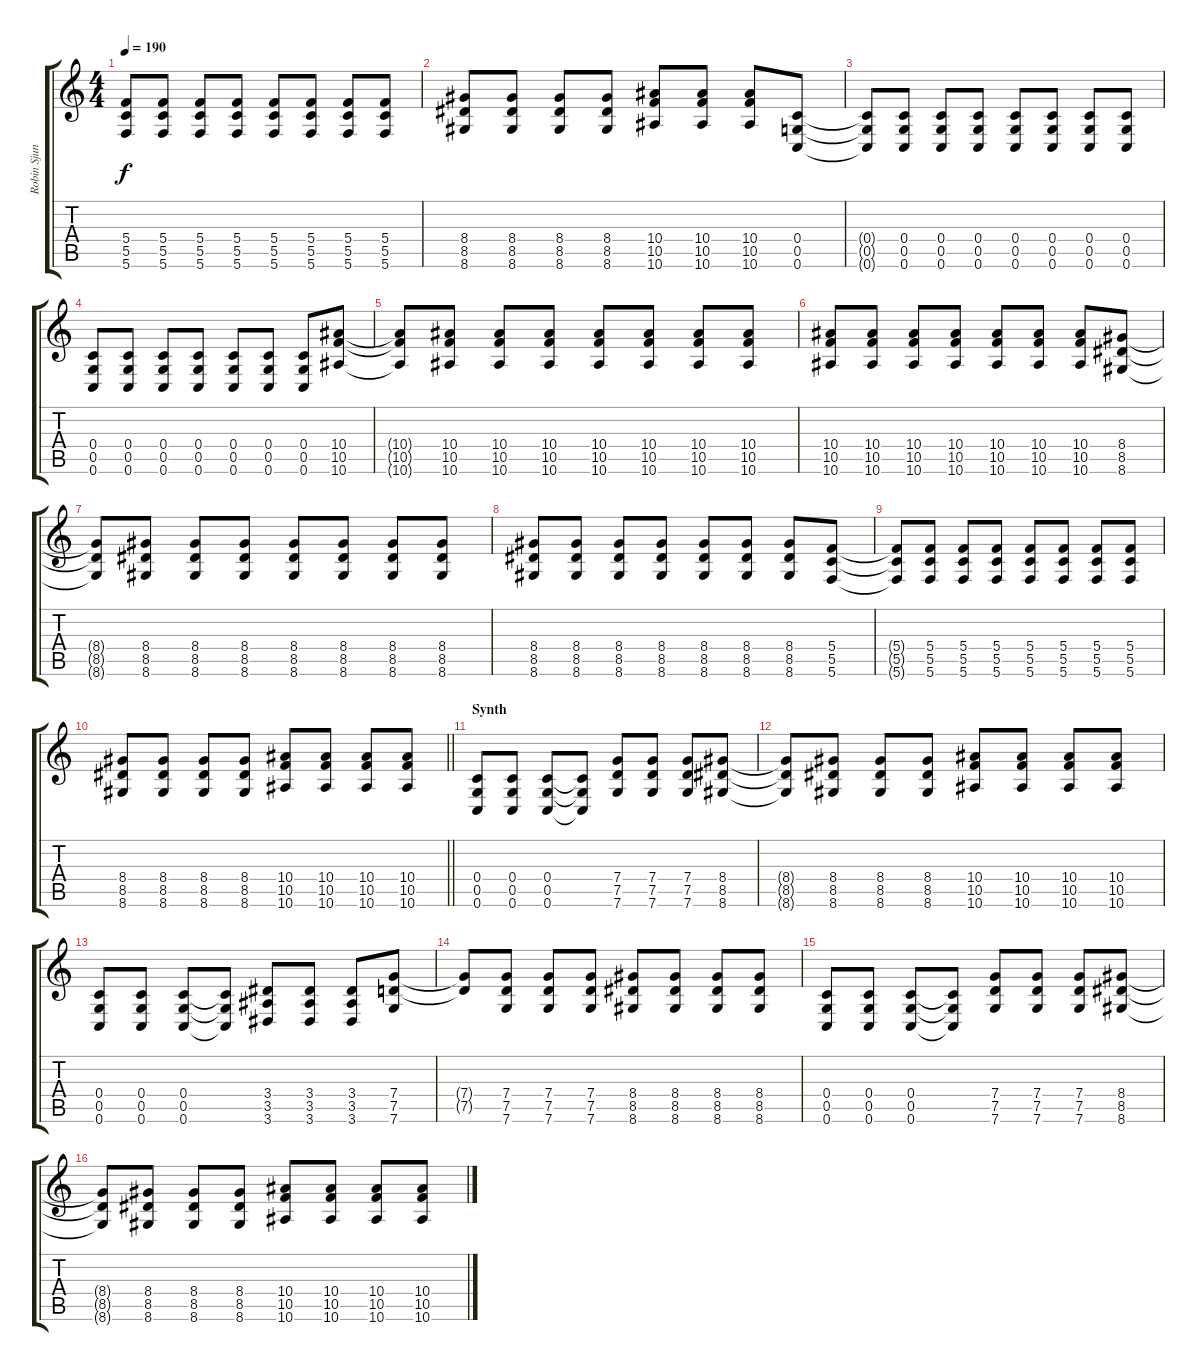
\track ("Robin Sjunnesson" "Robin Sjun") {instrument distortionguitar}
\staff {score tabs}
\tuning (D4 A3 F3 C3 G2 C2) {hide}
\ts (4 4)
\tempo 190
\clef g2
\ks c
(5.4{t} 5.5{t} 5.6{t}).8{dy f} (5.4 5.5 5.6).8 (5.4 5.5 5.6).8 (5.4 5.5 5.6).8 (5.4 5.5 5.6).8 (5.4 5.5 5.6).8 (5.4 5.5 5.6).8 (5.4 5.5 5.6).8 |
(8.4 8.5 8.6).8 (8.4 8.5 8.6).8 (8.4 8.5 8.6).8 (8.4 8.5 8.6).8 (10.4 10.5 10.6).8 (10.4 10.5 10.6).8 (10.4 10.5 10.6).8 (0.4 0.5 0.6).8 |
(0.4{t} 0.5{t} 0.6{t}).8 (0.4 0.5 0.6).8 (0.4 0.5 0.6).8 (0.4 0.5 0.6).8 (0.4 0.5 0.6).8 (0.4 0.5 0.6).8 (0.4 0.5 0.6).8 (0.4 0.5 0.6).8 |
(0.4 0.5 0.6).8 (0.4 0.5 0.6).8 (0.4 0.5 0.6).8 (0.4 0.5 0.6).8 (0.4 0.5 0.6).8 (0.4 0.5 0.6).8 (0.4 0.5 0.6).8 (10.4 10.5 10.6).8 |
(10.4{t} 10.5{t} 10.6{t}).8 (10.4 10.5 10.6).8 (10.4 10.5 10.6).8 (10.4 10.5 10.6).8 (10.4 10.5 10.6).8 (10.4 10.5 10.6).8 (10.4 10.5 10.6).8 (10.4 10.5 10.6).8 |
(10.4 10.5 10.6).8 (10.4 10.5 10.6).8 (10.4 10.5 10.6).8 (10.4 10.5 10.6).8 (10.4 10.5 10.6).8 (10.4 10.5 10.6).8 (10.4 10.5 10.6).8 (8.4 8.5 8.6).8 |
(8.4{t} 8.5{t} 8.6{t}).8 (8.4 8.5 8.6).8 (8.4 8.5 8.6).8 (8.4 8.5 8.6).8 (8.4 8.5 8.6).8 (8.4 8.5 8.6).8 (8.4 8.5 8.6).8 (8.4 8.5 8.6).8 |
(8.4 8.5 8.6).8 (8.4 8.5 8.6).8 (8.4 8.5 8.6).8 (8.4 8.5 8.6).8 (8.4 8.5 8.6).8 (8.4 8.5 8.6).8 (8.4 8.5 8.6).8 (5.4 5.5 5.6).8 |
(5.4{t} 5.5{t} 5.6{t}).8 (5.4 5.5 5.6).8 (5.4 5.5 5.6).8 (5.4 5.5 5.6).8 (5.4 5.5 5.6).8 (5.4 5.5 5.6).8 (5.4 5.5 5.6).8 (5.4 5.5 5.6).8 |
\barLineRight lightlight
(8.4 8.5 8.6).8 (8.4 8.5 8.6).8 (8.4 8.5 8.6).8 (8.4 8.5 8.6).8 (10.4 10.5 10.6).8 (10.4 10.5 10.6).8 (10.4 10.5 10.6).8 (10.4 10.5 10.6).8 |
\section ("" "Synth")
(0.4 0.5 0.6).8 (0.4 0.5 0.6).8 (0.4 0.5 0.6).8 (0.4{t} 0.5{t} 0.6{t}).8 (7.4 7.5 7.6).8 (7.4 7.5 7.6).8 (7.4 7.5 7.6).8 (8.4 8.5 8.6).8 |
(8.4{t} 8.5{t} 8.6{t}).8 (8.4 8.5 8.6).8 (8.4 8.5 8.6).8 (8.4 8.5 8.6).8 (10.4 10.5 10.6).8 (10.4 10.5 10.6).8 (10.4 10.5 10.6).8 (10.4 10.5 10.6).8 |
(0.4 0.5 0.6).8 (0.4 0.5 0.6).8 (0.4 0.5 0.6).8 (0.4{t} 0.5{t} 0.6{t}).8 (3.4 3.5 3.6).8 (3.4 3.5 3.6).8 (3.4 3.5 3.6).8 (7.4 7.5 7.6).8 |
(7.4{t} 7.5{t}).8 (7.4 7.5 7.6).8 (7.4 7.5 7.6).8 (7.4 7.5 7.6).8 (8.4 8.5 8.6).8 (8.4 8.5 8.6).8 (8.4 8.5 8.6).8 (8.4 8.5 8.6).8 |
(0.4 0.5 0.6).8 (0.4 0.5 0.6).8 (0.4 0.5 0.6).8 (0.4{t} 0.5{t} 0.6{t}).8 (7.4 7.5 7.6).8 (7.4 7.5 7.6).8 (7.4 7.5 7.6).8 (8.4 8.5 8.6).8 |
(8.4{t} 8.5{t} 8.6{t}).8 (8.4 8.5 8.6).8 (8.4 8.5 8.6).8 (8.4 8.5 8.6).8 (10.4 10.5 10.6).8 (10.4 10.5 10.6).8 (10.4 10.5 10.6).8 (10.4 10.5 10.6).8
